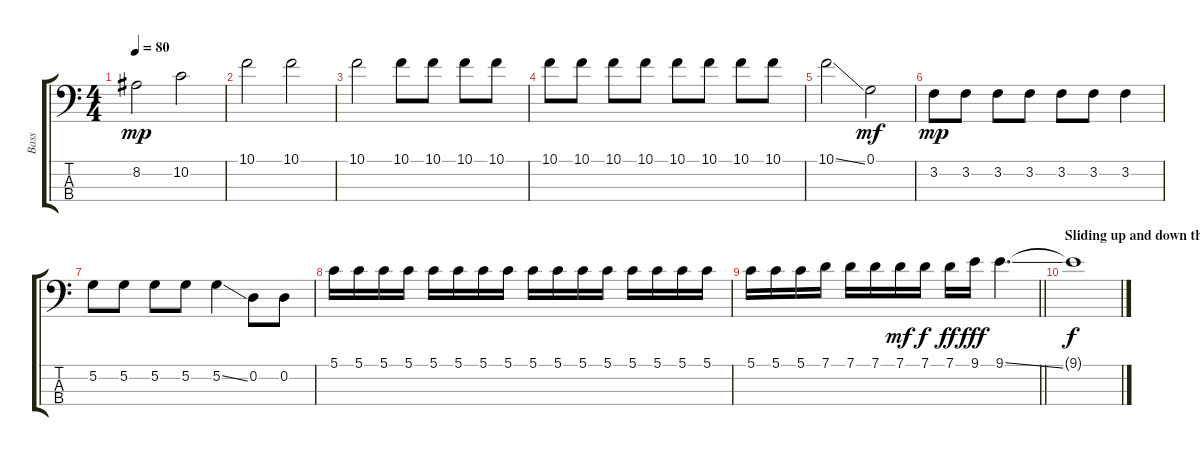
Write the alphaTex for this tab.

\track ("Bass " "Bass ") {instrument fretlessbass}
\staff {score tabs}
\tuning (G2 D2 A1 E1) {hide}
\ts (4 4)
\tempo 80
\clef f4
\ks c
8.2.2{dy mp} 10.2.2 |
10.1.2 10.1.2 |
10.1.2 10.1.8 10.1.8 10.1.8 10.1.8 |
10.1.8 10.1.8 10.1.8 10.1.8 10.1.8 10.1.8 10.1.8 10.1.8 |
10.1{ss}.2 0.1.2{dy mf} |
3.2.8{dy mp} 3.2.8 3.2.8 3.2.8 3.2.8 3.2.8 3.2.4 |
5.2.8 5.2.8 5.2.8 5.2.8 5.2{ss}.4 0.2.8 0.2.8 |
5.1.16 5.1.16 5.1.16 5.1.16 5.1.16 5.1.16 5.1.16 5.1.16 5.1.16 5.1.16 5.1.16 5.1.16 5.1.16 5.1.16 5.1.16 5.1.16 |
\barLineRight lightlight
5.1.16 5.1.16 5.1.16 7.1.16 7.1.16 7.1.16 7.1.16{dy mf} 7.1.16{dy f} 7.1.16{dy ff} 9.1.16{dy fff} 9.1{ss}.4{d} |
\section ("" "Sliding up and down the neck with a slide")
9.1{t}.1{dy f}
